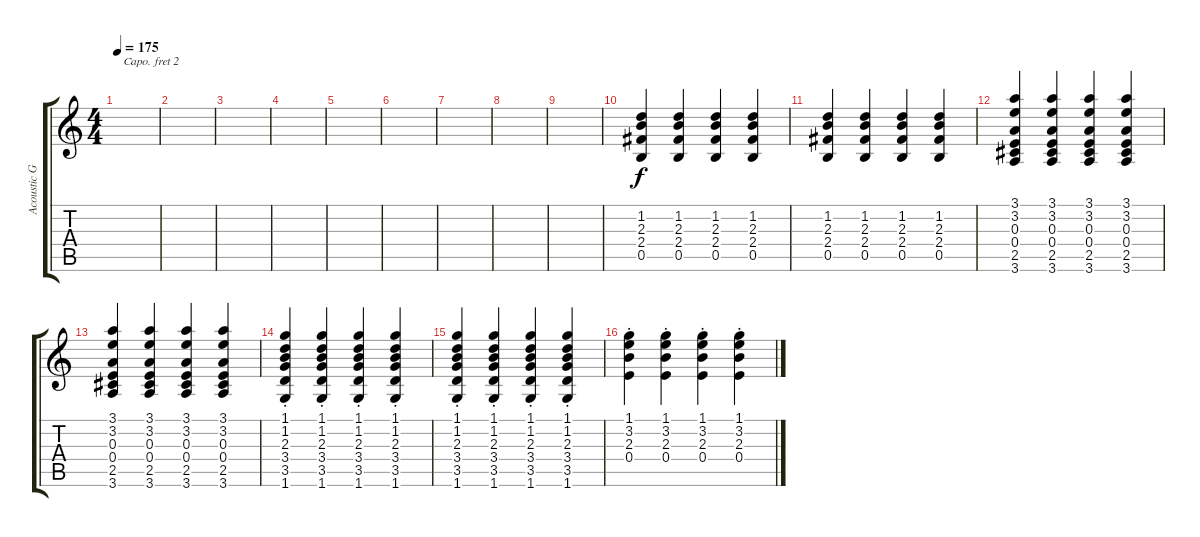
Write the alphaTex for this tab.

\track ("Acoustic Guitar" "Acoustic G") {instrument acousticguitarnylon}
\staff {score tabs}
\capo 2
\tuning (E4 B3 G3 D3 A2 E2) {hide}
\ts (4 4)
\tempo 175
\clef g2
\ks c
|
|
|
|
|
|
|
|
|
(1.2 2.3 2.4 0.5).4 (1.2 2.3 2.4 0.5).4 (1.2 2.3 2.4 0.5).4 (1.2 2.3 2.4 0.5).4 |
(1.2 2.3 2.4 0.5).4 (1.2 2.3 2.4 0.5).4 (1.2 2.3 2.4 0.5).4 (1.2 2.3 2.4 0.5).4 |
(3.1 3.2 0.3 0.4 2.5 3.6).4 (3.1 3.2 0.3 0.4 2.5 3.6).4 (3.1 3.2 0.3 0.4 2.5 3.6).4 (3.1 3.2 0.3 0.4 2.5 3.6).4 |
(3.1 3.2 0.3 0.4 2.5 3.6).4 (3.1 3.2 0.3 0.4 2.5 3.6).4 (3.1 3.2 0.3 0.4 2.5 3.6).4 (3.1 3.2 0.3 0.4 2.5 3.6).4 |
(1.1{st} 1.2{st} 2.3{st} 3.4{st} 3.5{st} 1.6{st}).4 (1.1{st} 1.2{st} 2.3{st} 3.4{st} 3.5{st} 1.6{st}).4 (1.1{st} 1.2{st} 2.3{st} 3.4{st} 3.5{st} 1.6{st}).4 (1.1{st} 1.2{st} 2.3{st} 3.4{st} 3.5{st} 1.6{st}).4 |
(1.1{st} 1.2{st} 2.3{st} 3.4{st} 3.5{st} 1.6{st}).4 (1.1{st} 1.2{st} 2.3{st} 3.4{st} 3.5{st} 1.6{st}).4 (1.1{st} 1.2{st} 2.3{st} 3.4{st} 3.5{st} 1.6{st}).4 (1.1{st} 1.2{st} 2.3{st} 3.4{st} 3.5{st} 1.6{st}).4 |
(1.1{st} 3.2{st} 2.3{st} 0.4{st}).4 (1.1{st} 3.2{st} 2.3{st} 0.4{st}).4 (1.1{st} 3.2{st} 2.3{st} 0.4{st}).4 (1.1{st} 3.2{st} 2.3{st} 0.4{st}).4
